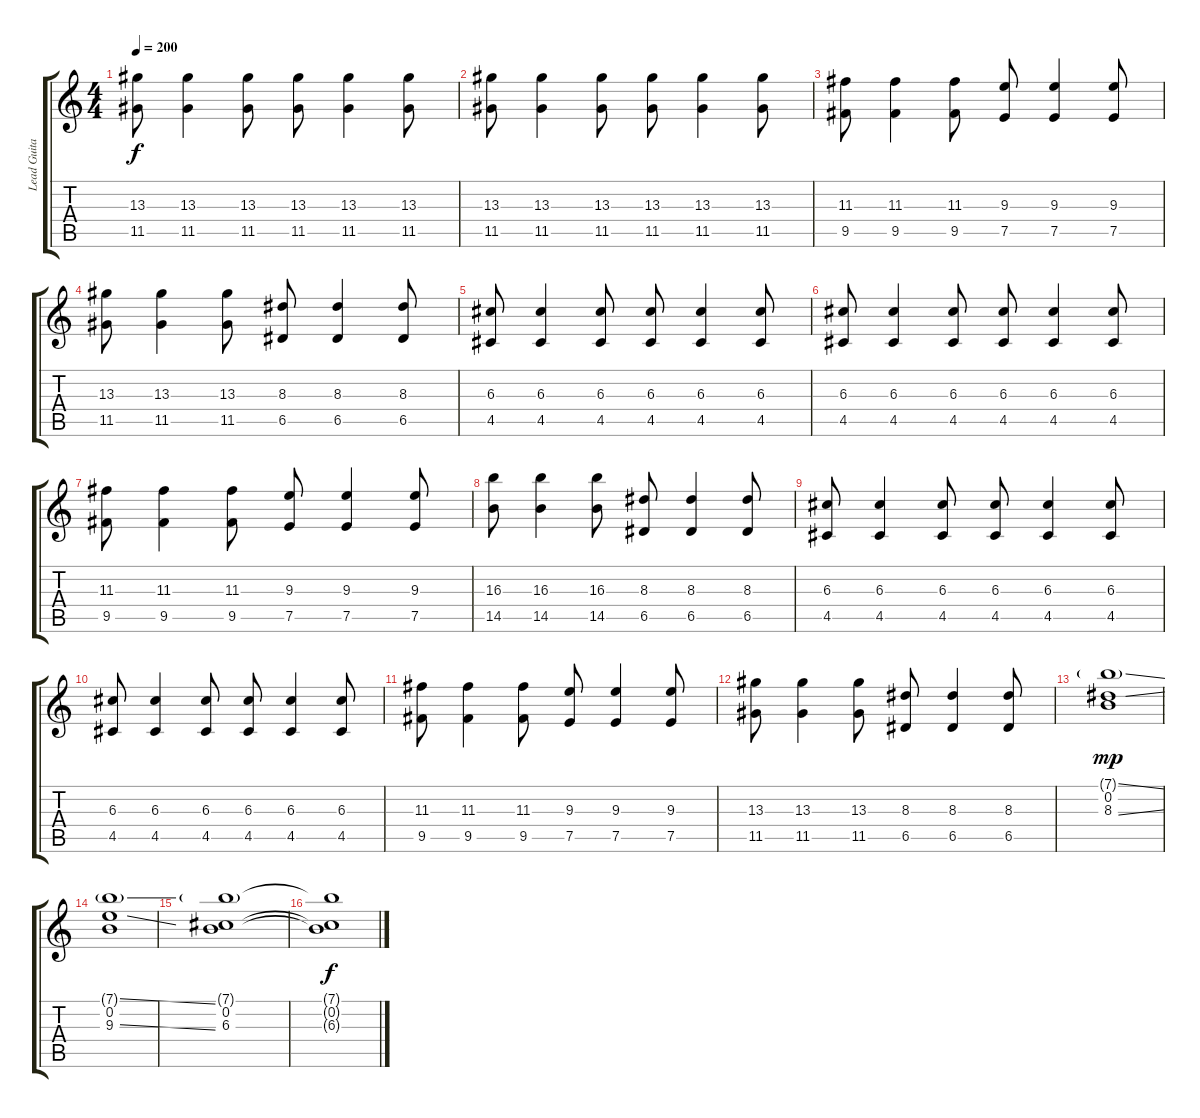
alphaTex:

\track ("Lead Guitar" "Lead Guita") {instrument distortionguitar}
\staff {score tabs}
\tuning (E4 B3 G3 D3 A2 E2) {hide}
\ts (4 4)
\tempo 200
\clef g2
\ks c
(13.3 11.5).8{dy f} (13.3 11.5).4 (13.3 11.5).8 (13.3 11.5).8 (13.3 11.5).4 (13.3 11.5).8 |
(13.3 11.5).8 (13.3 11.5).4 (13.3 11.5).8 (13.3 11.5).8 (13.3 11.5).4 (13.3 11.5).8 |
(11.3 9.5).8 (11.3 9.5).4 (11.3 9.5).8 (9.3 7.5).8 (9.3 7.5).4 (9.3 7.5).8 |
(13.3 11.5).8 (13.3 11.5).4 (13.3 11.5).8 (8.3 6.5).8 (8.3 6.5).4 (8.3 6.5).8 |
(6.3 4.5).8 (6.3 4.5).4 (6.3 4.5).8 (6.3 4.5).8 (6.3 4.5).4 (6.3 4.5).8 |
(6.3 4.5).8 (6.3 4.5).4 (6.3 4.5).8 (6.3 4.5).8 (6.3 4.5).4 (6.3 4.5).8 |
(11.3 9.5).8 (11.3 9.5).4 (11.3 9.5).8 (9.3 7.5).8 (9.3 7.5).4 (9.3 7.5).8 |
(16.3 14.5).8 (16.3 14.5).4 (16.3 14.5).8 (8.3 6.5).8 (8.3 6.5).4 (8.3 6.5).8 |
(6.3 4.5).8 (6.3 4.5).4 (6.3 4.5).8 (6.3 4.5).8 (6.3 4.5).4 (6.3 4.5).8 |
(6.3 4.5).8 (6.3 4.5).4 (6.3 4.5).8 (6.3 4.5).8 (6.3 4.5).4 (6.3 4.5).8 |
(11.3 9.5).8 (11.3 9.5).4 (11.3 9.5).8 (9.3 7.5).8 (9.3 7.5).4 (9.3 7.5).8 |
(13.3 11.5).8 (13.3 11.5).4 (13.3 11.5).8 (8.3 6.5).8 (8.3 6.5).4 (8.3 6.5).8 |
(7.1{ss g} 0.2 8.3{ss}).1{dy mp volume 10 instrument acousticguitarsteel} |
(7.1{ss g} 0.2 9.3{ss}).1 |
(7.1{g} 0.2 6.3).1 |
(7.1{t} 0.2{t} 6.3{t}).1{dy f}
